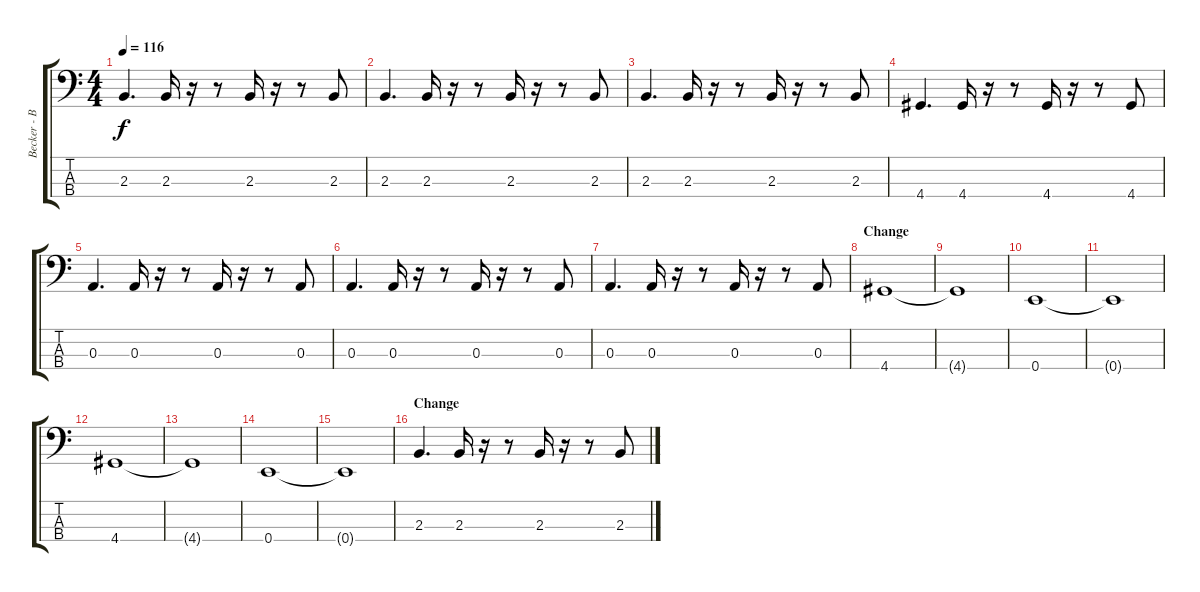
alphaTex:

\track ("Becker - Bass " "Becker - B") {instrument electricbasspick}
\staff {score tabs}
\tuning (G2 D2 A1 E1) {hide}
\ts (4 4)
\tempo 116
\clef f4
\ks c
2.3.4{d dy f} 2.3.16 r.16 r.8 2.3.16 r.16 r.8 2.3.8 |
2.3.4{d} 2.3.16 r.16 r.8 2.3.16 r.16 r.8 2.3.8 |
2.3.4{d} 2.3.16 r.16 r.8 2.3.16 r.16 r.8 2.3.8 |
4.4.4{d} 4.4.16 r.16 r.8 4.4.16 r.16 r.8 4.4.8 |
0.3.4{d} 0.3.16 r.16 r.8 0.3.16 r.16 r.8 0.3.8 |
0.3.4{d} 0.3.16 r.16 r.8 0.3.16 r.16 r.8 0.3.8 |
0.3.4{d} 0.3.16 r.16 r.8 0.3.16 r.16 r.8 0.3.8 |
\section ("" "Change")
4.4.1 |
4.4{t}.1 |
0.4.1 |
0.4{t}.1 |
4.4.1 |
4.4{t}.1 |
0.4.1 |
0.4{t}.1 |
\section ("" "Change")
2.3.4{d} 2.3.16 r.16 r.8 2.3.16 r.16 r.8 2.3.8
